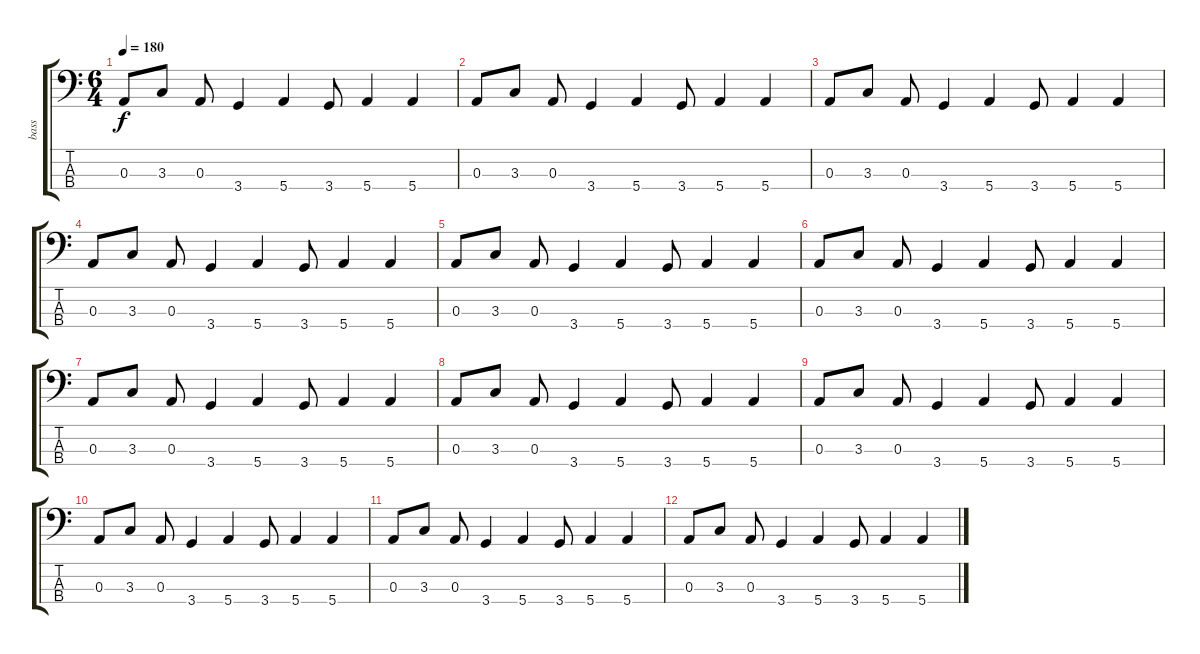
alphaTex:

\track ("bass" "bass") {instrument electricbasspick}
\staff {score tabs}
\tuning (G2 D2 A1 E1) {hide}
\ts (6 4)
\tempo 180
\clef f4
\ks c
0.3.8{dy f} 3.3.8 0.3.8 3.4.4 5.4.4 3.4.8 5.4.4 5.4.4 |
0.3.8 3.3.8 0.3.8 3.4.4 5.4.4 3.4.8 5.4.4 5.4.4 |
0.3.8 3.3.8 0.3.8 3.4.4 5.4.4 3.4.8 5.4.4 5.4.4 |
0.3.8 3.3.8 0.3.8 3.4.4 5.4.4 3.4.8 5.4.4 5.4.4 |
0.3.8 3.3.8 0.3.8 3.4.4 5.4.4 3.4.8 5.4.4 5.4.4 |
0.3.8 3.3.8 0.3.8 3.4.4 5.4.4 3.4.8 5.4.4 5.4.4 |
0.3.8 3.3.8 0.3.8 3.4.4 5.4.4 3.4.8 5.4.4 5.4.4 |
0.3.8 3.3.8 0.3.8 3.4.4 5.4.4 3.4.8 5.4.4 5.4.4 |
0.3.8 3.3.8 0.3.8 3.4.4 5.4.4 3.4.8 5.4.4 5.4.4 |
0.3.8 3.3.8 0.3.8 3.4.4 5.4.4 3.4.8 5.4.4 5.4.4 |
0.3.8 3.3.8 0.3.8 3.4.4 5.4.4 3.4.8 5.4.4 5.4.4 |
0.3.8 3.3.8 0.3.8 3.4.4 5.4.4 3.4.8 5.4.4 5.4.4
